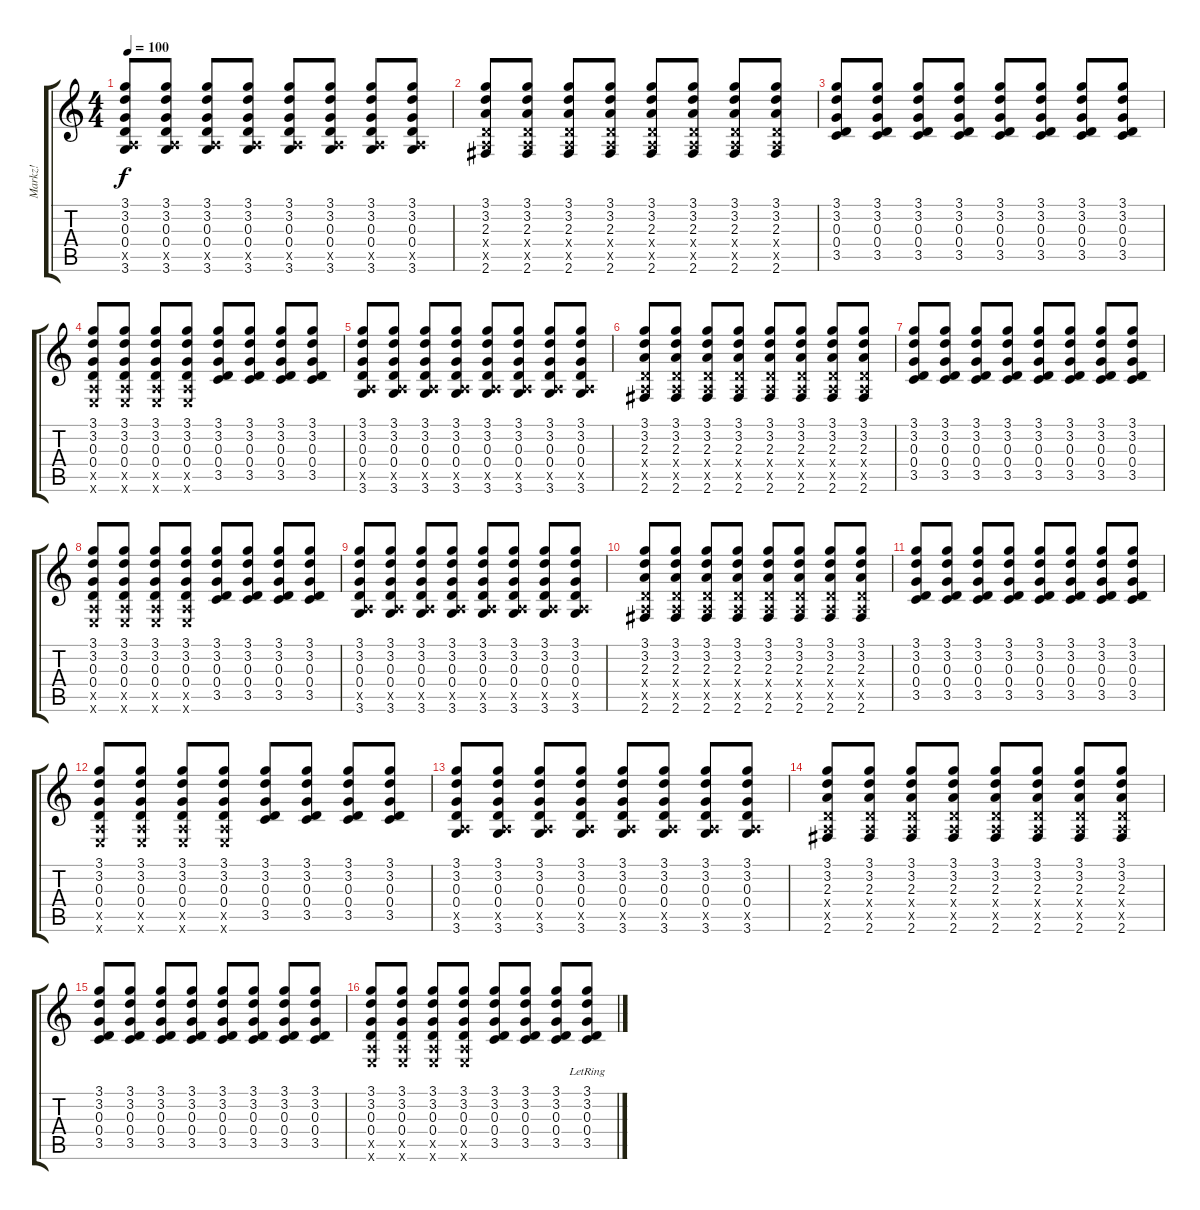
\track ("Markz!" "Markz!") {instrument acousticguitarsteel}
\staff {score tabs}
\tuning (E4 B3 G3 D3 A2 E2) {hide}
\ts (4 4)
\tempo 100
\clef g2
\ks c
(3.1 3.2 0.3 0.4 0.5{x} 3.6).8{dy f} (3.1 3.2 0.3 0.4 0.5{x} 3.6).8 (3.1 3.2 0.3 0.4 0.5{x} 3.6).8 (3.1 3.2 0.3 0.4 0.5{x} 3.6).8 (3.1 3.2 0.3 0.4 0.5{x} 3.6).8 (3.1 3.2 0.3 0.4 0.5{x} 3.6).8 (3.1 3.2 0.3 0.4 0.5{x} 3.6).8 (3.1 3.2 0.3 0.4 0.5{x} 3.6).8 |
(3.1 3.2 2.3 0.4{x} 0.5{x} 2.6).8 (3.1 3.2 2.3 0.4{x} 0.5{x} 2.6).8 (3.1 3.2 2.3 0.4{x} 0.5{x} 2.6).8 (3.1 3.2 2.3 0.4{x} 0.5{x} 2.6).8 (3.1 3.2 2.3 0.4{x} 0.5{x} 2.6).8 (3.1 3.2 2.3 0.4{x} 0.5{x} 2.6).8 (3.1 3.2 2.3 0.4{x} 0.5{x} 2.6).8 (3.1 3.2 2.3 0.4{x} 0.5{x} 2.6).8 |
(3.1 3.2 0.3 0.4 3.5).8 (3.1 3.2 0.3 0.4 3.5).8 (3.1 3.2 0.3 0.4 3.5).8 (3.1 3.2 0.3 0.4 3.5).8 (3.1 3.2 0.3 0.4 3.5).8 (3.1 3.2 0.3 0.4 3.5).8 (3.1 3.2 0.3 0.4 3.5).8 (3.1 3.2 0.3 0.4 3.5).8 |
(3.1 3.2 0.3 0.4 0.5{x} 0.6{x}).8 (3.1 3.2 0.3 0.4 0.5{x} 0.6{x}).8 (3.1 3.2 0.3 0.4 0.5{x} 0.6{x}).8 (3.1 3.2 0.3 0.4 0.5{x} 0.6{x}).8 (3.1 3.2 0.3 0.4 3.5).8 (3.1 3.2 0.3 0.4 3.5).8 (3.1 3.2 0.3 0.4 3.5).8 (3.1 3.2 0.3 0.4 3.5).8 |
(3.1 3.2 0.3 0.4 0.5{x} 3.6).8 (3.1 3.2 0.3 0.4 0.5{x} 3.6).8 (3.1 3.2 0.3 0.4 0.5{x} 3.6).8 (3.1 3.2 0.3 0.4 0.5{x} 3.6).8 (3.1 3.2 0.3 0.4 0.5{x} 3.6).8 (3.1 3.2 0.3 0.4 0.5{x} 3.6).8 (3.1 3.2 0.3 0.4 0.5{x} 3.6).8 (3.1 3.2 0.3 0.4 0.5{x} 3.6).8 |
(3.1 3.2 2.3 0.4{x} 0.5{x} 2.6).8 (3.1 3.2 2.3 0.4{x} 0.5{x} 2.6).8 (3.1 3.2 2.3 0.4{x} 0.5{x} 2.6).8 (3.1 3.2 2.3 0.4{x} 0.5{x} 2.6).8 (3.1 3.2 2.3 0.4{x} 0.5{x} 2.6).8 (3.1 3.2 2.3 0.4{x} 0.5{x} 2.6).8 (3.1 3.2 2.3 0.4{x} 0.5{x} 2.6).8 (3.1 3.2 2.3 0.4{x} 0.5{x} 2.6).8 |
(3.1 3.2 0.3 0.4 3.5).8 (3.1 3.2 0.3 0.4 3.5).8 (3.1 3.2 0.3 0.4 3.5).8 (3.1 3.2 0.3 0.4 3.5).8 (3.1 3.2 0.3 0.4 3.5).8 (3.1 3.2 0.3 0.4 3.5).8 (3.1 3.2 0.3 0.4 3.5).8 (3.1 3.2 0.3 0.4 3.5).8 |
(3.1 3.2 0.3 0.4 0.5{x} 0.6{x}).8 (3.1 3.2 0.3 0.4 0.5{x} 0.6{x}).8 (3.1 3.2 0.3 0.4 0.5{x} 0.6{x}).8 (3.1 3.2 0.3 0.4 0.5{x} 0.6{x}).8 (3.1 3.2 0.3 0.4 3.5).8 (3.1 3.2 0.3 0.4 3.5).8 (3.1 3.2 0.3 0.4 3.5).8 (3.1 3.2 0.3 0.4 3.5).8 |
(3.1 3.2 0.3 0.4 0.5{x} 3.6).8 (3.1 3.2 0.3 0.4 0.5{x} 3.6).8 (3.1 3.2 0.3 0.4 0.5{x} 3.6).8 (3.1 3.2 0.3 0.4 0.5{x} 3.6).8 (3.1 3.2 0.3 0.4 0.5{x} 3.6).8 (3.1 3.2 0.3 0.4 0.5{x} 3.6).8 (3.1 3.2 0.3 0.4 0.5{x} 3.6).8 (3.1 3.2 0.3 0.4 0.5{x} 3.6).8 |
(3.1 3.2 2.3 0.4{x} 0.5{x} 2.6).8 (3.1 3.2 2.3 0.4{x} 0.5{x} 2.6).8 (3.1 3.2 2.3 0.4{x} 0.5{x} 2.6).8 (3.1 3.2 2.3 0.4{x} 0.5{x} 2.6).8 (3.1 3.2 2.3 0.4{x} 0.5{x} 2.6).8 (3.1 3.2 2.3 0.4{x} 0.5{x} 2.6).8 (3.1 3.2 2.3 0.4{x} 0.5{x} 2.6).8 (3.1 3.2 2.3 0.4{x} 0.5{x} 2.6).8 |
(3.1 3.2 0.3 0.4 3.5).8 (3.1 3.2 0.3 0.4 3.5).8 (3.1 3.2 0.3 0.4 3.5).8 (3.1 3.2 0.3 0.4 3.5).8 (3.1 3.2 0.3 0.4 3.5).8 (3.1 3.2 0.3 0.4 3.5).8 (3.1 3.2 0.3 0.4 3.5).8 (3.1 3.2 0.3 0.4 3.5).8 |
(3.1 3.2 0.3 0.4 0.5{x} 0.6{x}).8 (3.1 3.2 0.3 0.4 0.5{x} 0.6{x}).8 (3.1 3.2 0.3 0.4 0.5{x} 0.6{x}).8 (3.1 3.2 0.3 0.4 0.5{x} 0.6{x}).8 (3.1 3.2 0.3 0.4 3.5).8 (3.1 3.2 0.3 0.4 3.5).8 (3.1 3.2 0.3 0.4 3.5).8 (3.1 3.2 0.3 0.4 3.5).8 |
(3.1 3.2 0.3 0.4 0.5{x} 3.6).8 (3.1 3.2 0.3 0.4 0.5{x} 3.6).8 (3.1 3.2 0.3 0.4 0.5{x} 3.6).8 (3.1 3.2 0.3 0.4 0.5{x} 3.6).8 (3.1 3.2 0.3 0.4 0.5{x} 3.6).8 (3.1 3.2 0.3 0.4 0.5{x} 3.6).8 (3.1 3.2 0.3 0.4 0.5{x} 3.6).8 (3.1 3.2 0.3 0.4 0.5{x} 3.6).8 |
(3.1 3.2 2.3 0.4{x} 0.5{x} 2.6).8 (3.1 3.2 2.3 0.4{x} 0.5{x} 2.6).8 (3.1 3.2 2.3 0.4{x} 0.5{x} 2.6).8 (3.1 3.2 2.3 0.4{x} 0.5{x} 2.6).8 (3.1 3.2 2.3 0.4{x} 0.5{x} 2.6).8 (3.1 3.2 2.3 0.4{x} 0.5{x} 2.6).8 (3.1 3.2 2.3 0.4{x} 0.5{x} 2.6).8 (3.1 3.2 2.3 0.4{x} 0.5{x} 2.6).8 |
(3.1 3.2 0.3 0.4 3.5).8 (3.1 3.2 0.3 0.4 3.5).8 (3.1 3.2 0.3 0.4 3.5).8 (3.1 3.2 0.3 0.4 3.5).8 (3.1 3.2 0.3 0.4 3.5).8 (3.1 3.2 0.3 0.4 3.5).8 (3.1 3.2 0.3 0.4 3.5).8 (3.1 3.2 0.3 0.4 3.5).8 |
(3.1 3.2 0.3 0.4 0.5{x} 0.6{x}).8 (3.1 3.2 0.3 0.4 0.5{x} 0.6{x}).8 (3.1 3.2 0.3 0.4 0.5{x} 0.6{x}).8 (3.1 3.2 0.3 0.4 0.5{x} 0.6{x}).8 (3.1 3.2 0.3 0.4 3.5).8 (3.1 3.2 0.3 0.4 3.5).8 (3.1 3.2 0.3 0.4 3.5).8 (3.1 3.2{lr} 0.3{lr} 0.4{lr} 3.5{lr}).8
